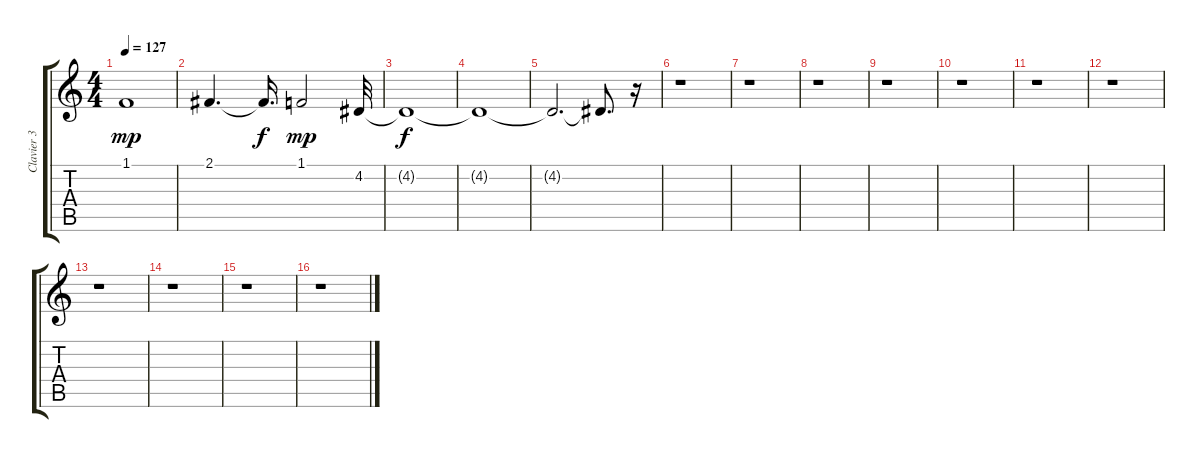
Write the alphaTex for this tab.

\track ("Clavier 3" "Clavier 3") {instrument pad2warm}
\staff {score tabs}
\tuning (E4 B3 G3 D3 A2 E2) {hide}
\ts (4 4)
\tempo 127
\clef g2
\ks c
1.1.1{dy mp} |
2.1.4{d} 2.1{t}.16{d dy f} 1.1.2{dy mp} 4.2.32 |
4.2{t}.1{dy f} |
4.2{t}.1 |
4.2{t}.2{d} 4.2{t}.8{d} r.16 |
r.1 |
r.1 |
r.1 |
r.1 |
r.1 |
r.1 |
r.1 |
r.1 |
r.1 |
r.1 |
r.1
